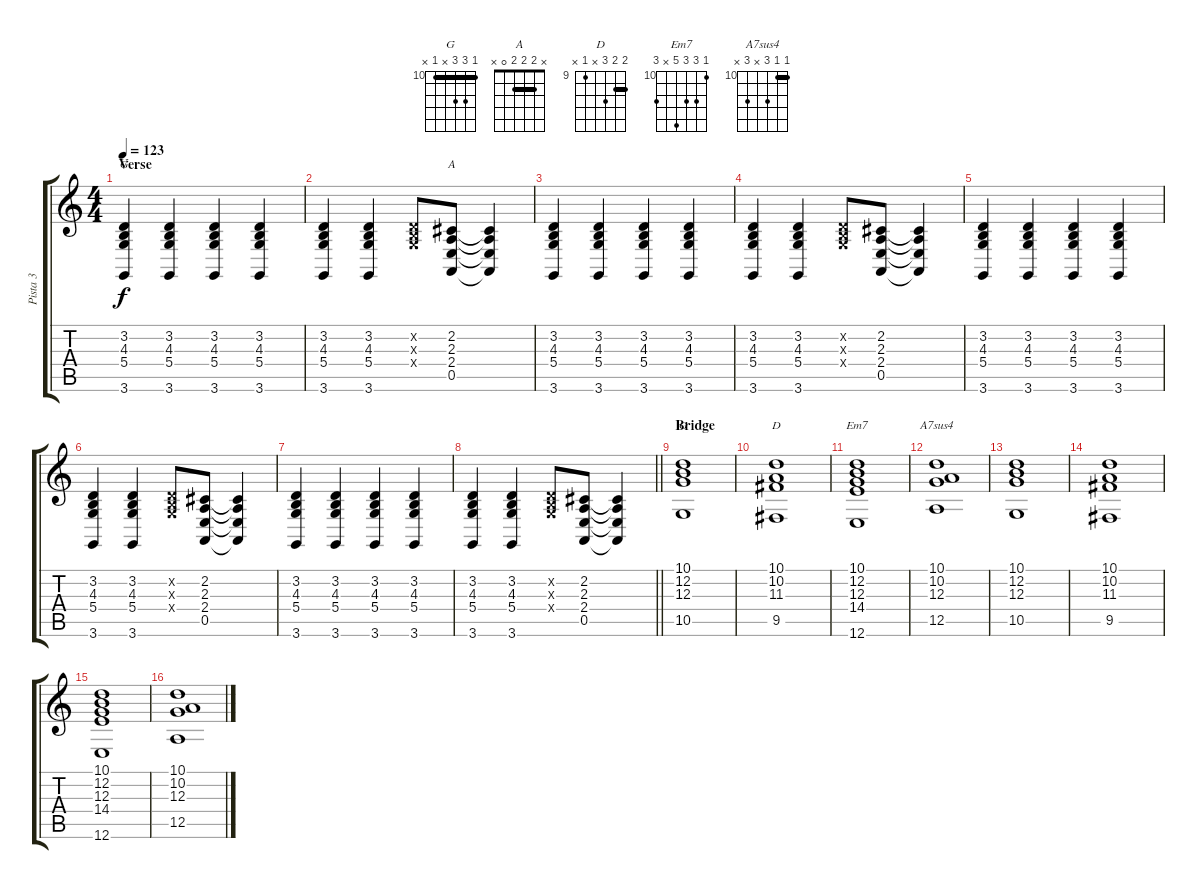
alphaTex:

\track ("Pista 3" "Pista 3") {instrument choiraahs}
\staff {score tabs}
\tuning (E4 B3 G3 D3 A2 E2) {hide}
\chord ("G" x 3 4 5 x 3) {barre 3}
\chord ("A" x 2 2 2 0 x) {barre 2}
\chord ("G" 10 12 12 x 10 x) {firstfret 10 barre 10}
\chord ("D" 10 10 11 x 9 x) {firstfret 9 barre 10}
\chord ("Em7" 10 12 12 14 x 12) {firstfret 10}
\chord ("A7sus4" 10 10 12 x 12 x) {firstfret 10 barre 10}
\ts (4 4)
\section ("" "Verse")
\tempo 123
\clef g2
\ks c
(3.2 4.3 5.4 3.6).4{ch "G" dy f} (3.2 4.3 5.4 3.6).4 (3.2 4.3 5.4 3.6).4 (3.2 4.3 5.4 3.6).4 |
(3.2 4.3 5.4 3.6).4 (3.2 4.3 5.4 3.6).4 (3.2{x} 4.3{x} 5.4{x}).8 (2.2 2.3 2.4 0.5).8{ch "A"} (2.2{t} 2.3{t} 2.4{t} 0.5{t}).4 |
(3.2 4.3 5.4 3.6).4 (3.2 4.3 5.4 3.6).4 (3.2 4.3 5.4 3.6).4 (3.2 4.3 5.4 3.6).4 |
(3.2 4.3 5.4 3.6).4 (3.2 4.3 5.4 3.6).4 (3.2{x} 4.3{x} 5.4{x}).8 (2.2 2.3 2.4 0.5).8 (2.2{t} 2.3{t} 2.4{t} 0.5{t}).4 |
(3.2 4.3 5.4 3.6).4 (3.2 4.3 5.4 3.6).4 (3.2 4.3 5.4 3.6).4 (3.2 4.3 5.4 3.6).4 |
(3.2 4.3 5.4 3.6).4 (3.2 4.3 5.4 3.6).4 (3.2{x} 4.3{x} 5.4{x}).8 (2.2 2.3 2.4 0.5).8 (2.2{t} 2.3{t} 2.4{t} 0.5{t}).4 |
(3.2 4.3 5.4 3.6).4 (3.2 4.3 5.4 3.6).4 (3.2 4.3 5.4 3.6).4 (3.2 4.3 5.4 3.6).4 |
\barLineRight lightlight
(3.2 4.3 5.4 3.6).4 (3.2 4.3 5.4 3.6).4 (3.2{x} 4.3{x} 5.4{x}).8 (2.2 2.3 2.4 0.5).8 (2.2{t} 2.3{t} 2.4{t} 0.5{t}).4 |
\section ("" "Bridge")
(10.1 12.2 12.3 10.5).1{ch "G"} |
(10.1 10.2 11.3 9.5).1{ch "D"} |
(10.1 12.2 12.3 14.4 12.6).1{ch "Em7"} |
(10.1 10.2 12.3 12.5).1{ch "A7sus4"} |
(10.1 12.2 12.3 10.5).1 |
(10.1 10.2 11.3 9.5).1 |
(10.1 12.2 12.3 14.4 12.6).1 |
(10.1 10.2 12.3 12.5).1
